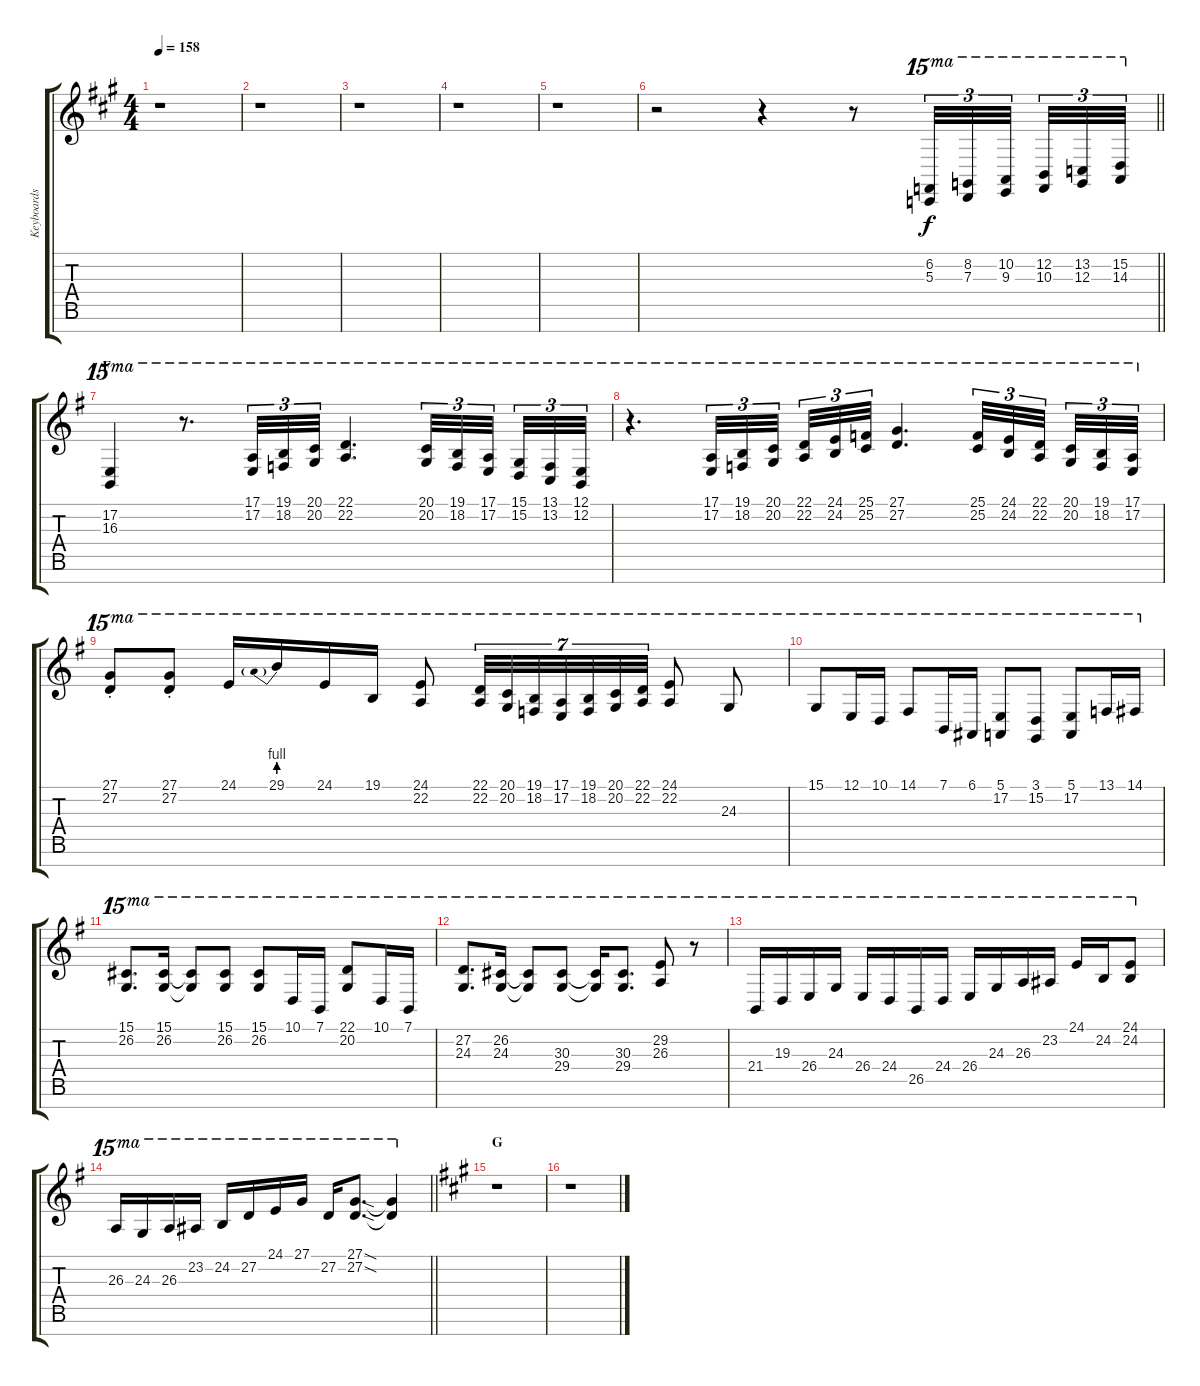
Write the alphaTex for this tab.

\track ("Keyboards (high register)" "Keyboards ") {instrument acousticgrandpiano}
\staff {score tabs}
\tuning (E4 B3 G3 D3 A2 E2 B1) {hide}
\ts (4 4)
\tempo 158
\clef g2
\ks f#minor
r.1{dy mf} |
r.1 |
r.1 |
r.1 |
r.1 |
\barLineRight lightlight
r.2 r.4 r.8 (6.2 5.3).32{tu (3 2) ot 15ma dy f instrument rockorgan} (8.2 7.3).32{tu (3 2) ot 15ma} (10.2 9.3).32{tu (3 2) ot 15ma beam splitsecondary} (12.2 10.3).32{tu (3 2) ot 15ma} (13.2 12.3).32{tu (3 2) ot 15ma} (15.2 14.3).32{tu (3 2) ot 15ma} |
\section ("" "F")
\ks g
(17.2 16.3).4{ot 15ma volume 16} r.8{d ot 15ma} (17.1 17.2).32{tu (3 2) ot 15ma} (19.1 18.2).32{tu (3 2) ot 15ma} (20.1 20.2).32{tu (3 2) ot 15ma} (22.1 22.2).4{d ot 15ma} (20.1 20.2).32{tu (3 2) ot 15ma} (19.1 18.2).32{tu (3 2) ot 15ma} (17.1 17.2).32{tu (3 2) ot 15ma beam splitsecondary} (15.1 15.2).32{tu (3 2) ot 15ma} (13.1 13.2).32{tu (3 2) ot 15ma} (12.1 12.2).32{tu (3 2) ot 15ma} |
r.4{d ot 15ma} (17.1 17.2).32{tu (3 2) ot 15ma} (19.1 18.2).32{tu (3 2) ot 15ma} (20.1 20.2).32{tu (3 2) ot 15ma beam splitsecondary} (22.1 22.2).32{tu (3 2) ot 15ma} (24.1 24.2).32{tu (3 2) ot 15ma} (25.1 25.2).32{tu (3 2) ot 15ma} (27.1 27.2).4{d ot 15ma} (25.1 25.2).32{tu (3 2) ot 15ma} (24.1 24.2).32{tu (3 2) ot 15ma} (22.1 22.2).32{tu (3 2) ot 15ma beam splitsecondary} (20.1 20.2).32{tu (3 2) ot 15ma} (19.1 18.2).32{tu (3 2) ot 15ma} (17.1 17.2).32{tu (3 2) ot 15ma} |
(27.1{st} 27.2{st}).8{ot 15ma} (27.1{st} 27.2{st}).8{ot 15ma} 24.1.16{ot 15ma} 29.1{be (prebend 0 4 60 4)}.16{ot 15ma} 24.1.16{ot 15ma} 19.1.16{ot 15ma} (24.1 22.2).8{ot 15ma} (22.1 22.2).32{tu (7 4) ot 15ma} (20.1 20.2).32{tu (7 4) ot 15ma} (19.1 18.2).32{tu (7 4) ot 15ma} (17.1 17.2).32{tu (7 4) ot 15ma} (19.1 18.2).32{tu (7 4) ot 15ma} (20.1 20.2).32{tu (7 4) ot 15ma} (22.1 22.2).32{tu (7 4) ot 15ma} (24.1 22.2).8{ot 15ma} 24.3.8{ot 15ma} |
15.1.8{ot 15ma} 12.1.16{ot 15ma} 10.1.16{ot 15ma} 14.1.8{ot 15ma} 7.1.16{ot 15ma} 6.1.16{ot 15ma} (5.1 17.2).8{ot 15ma} (3.1 15.2).8{ot 15ma} (5.1 17.2).8{ot 15ma} 13.1.16{ot 15ma} 14.1.16{ot 15ma} |
(15.1 26.2).8{d ot 15ma} (15.1 26.2).16{ot 15ma} (15.1{t} 26.2{t}).8{ot 15ma} (15.1 26.2).8{ot 15ma} (15.1 26.2).8{ot 15ma} 10.1.16{ot 15ma} 7.1.16{ot 15ma} (22.1 20.2).8{ot 15ma} 10.1.16{ot 15ma} 7.1.16{ot 15ma} |
(27.2 24.3).8{d ot 15ma} (26.2 24.3).16{ot 15ma} (26.2{t} 24.3{t}).8{ot 15ma} (30.3 29.4).8{ot 15ma} (30.3{t} 29.4{t}).16{ot 15ma} (30.3 29.4).8{d ot 15ma} (29.2 26.3).8{ot 15ma} r.8{ot 15ma} |
21.4.16{ot 15ma} 19.3.16{ot 15ma} 26.4.16{ot 15ma} 24.3.16{ot 15ma} 26.4.16{ot 15ma} 24.4.16{ot 15ma} 26.5.16{ot 15ma} 24.4.16{ot 15ma} 26.4.16{ot 15ma} 24.3.16{ot 15ma} 26.3.16{ot 15ma} 23.2.16{ot 15ma} 24.1.16{ot 15ma} 24.2.16{ot 15ma} (24.1 24.2).8{ot 15ma} |
\barLineRight lightlight
26.3.16{ot 15ma} 24.3.16{ot 15ma} 26.3.16{ot 15ma} 23.2.16{ot 15ma} 24.2.16{ot 15ma} 27.2.16{ot 15ma} 24.1.16{ot 15ma} 27.1.16{ot 15ma} 27.2.16{ot 15ma} (27.1{sod} 27.2{sod}).8{d ot 15ma} (27.1{t} 27.2{t}).4{ot 15ma} |
\section ("" "G")
\ks f#minor
r.1 |
r.1
